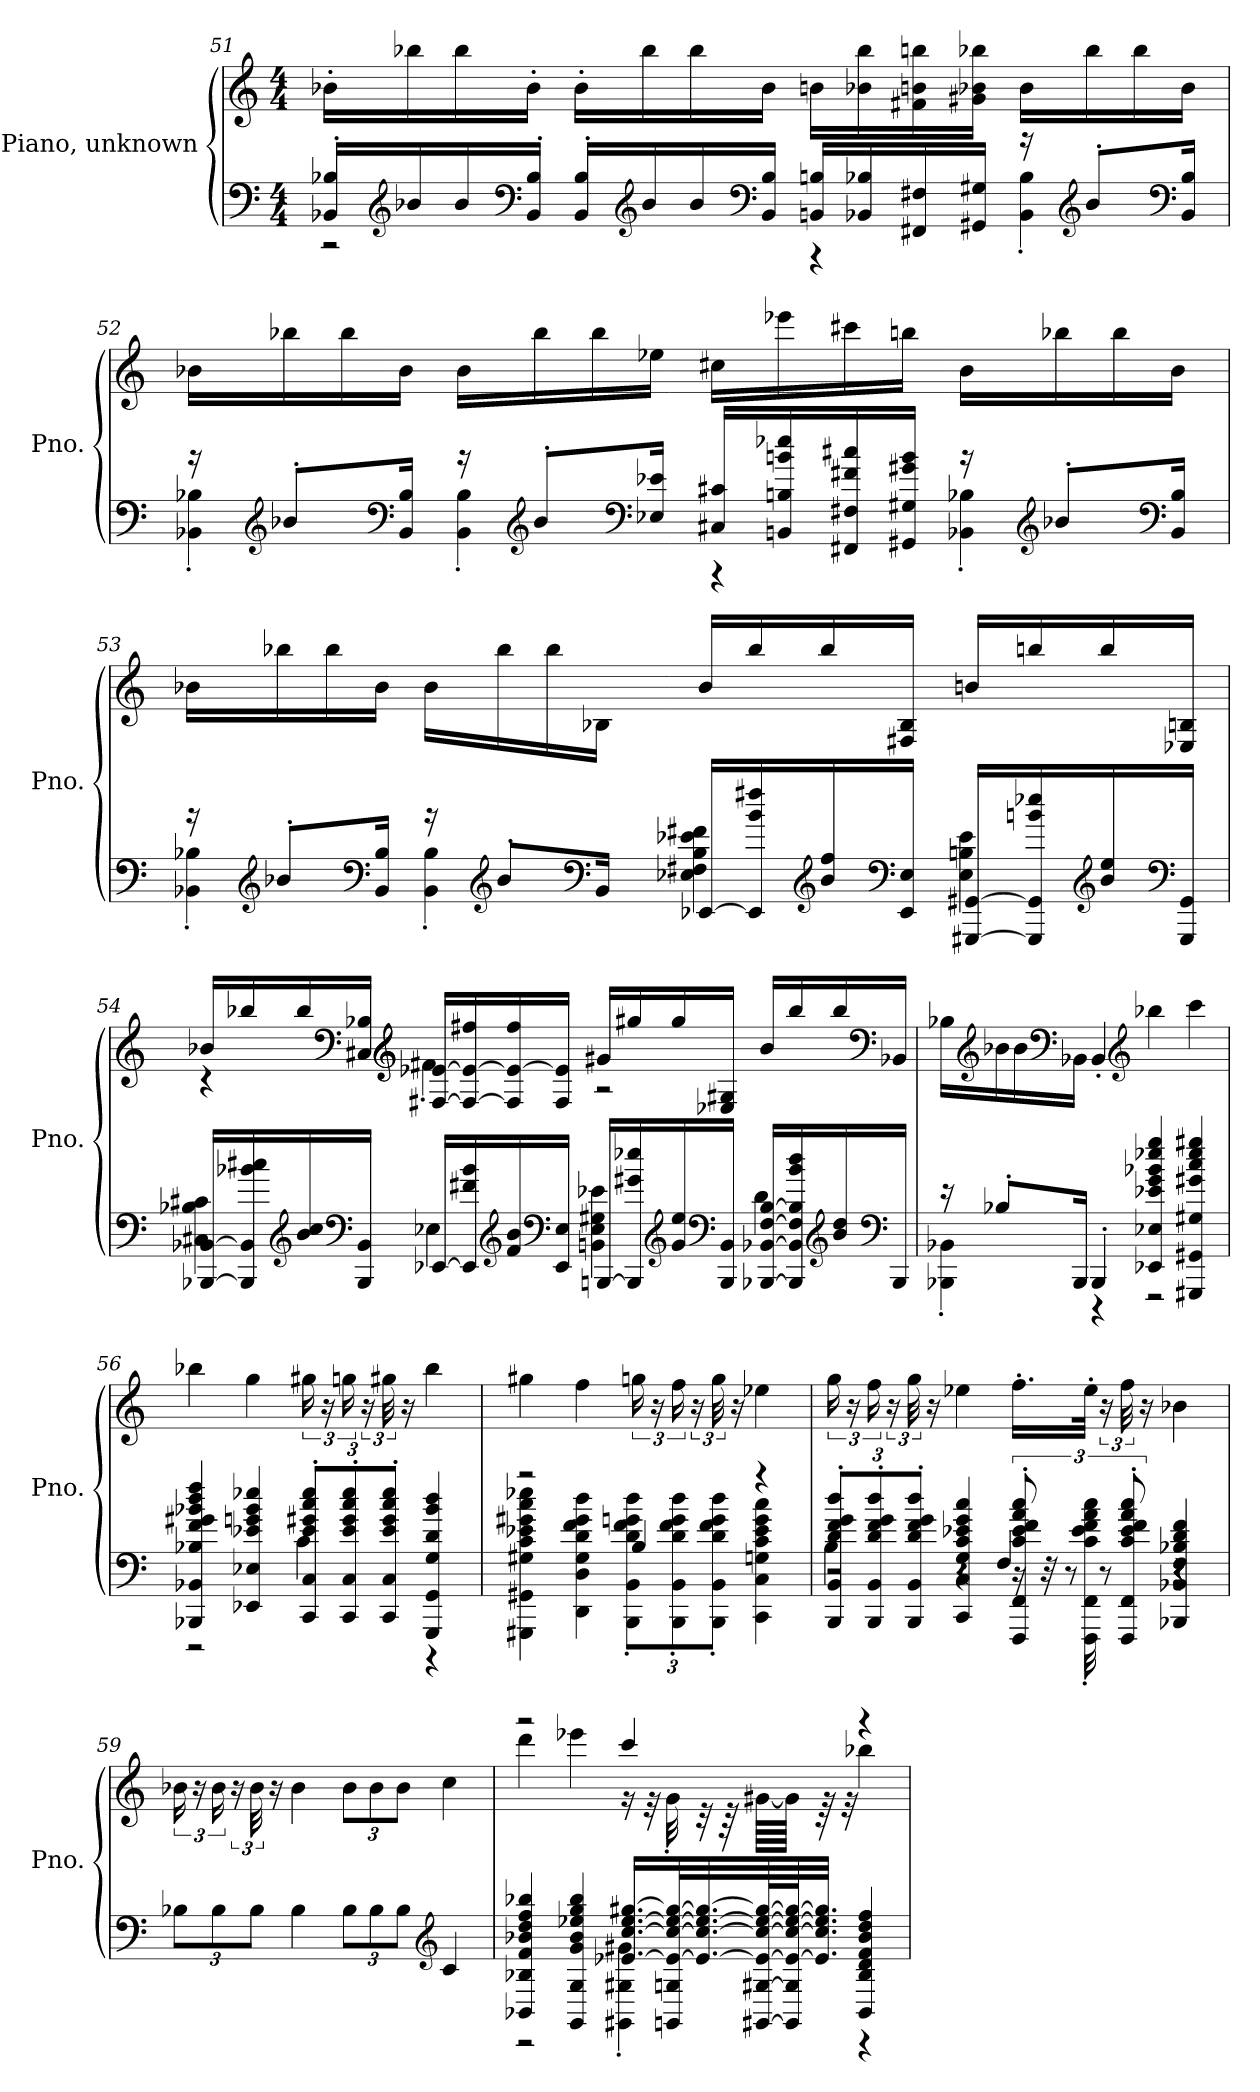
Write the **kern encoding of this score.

**kern	**kern
*part1	*part1
*staff2	*staff1
*I"Piano, unknown	*
*I'Pno.	*
!!LO:LB:g=z
*clefF4	*clefG2
*k[]	*k[]
*M4/4	*M4/4
=51	=51
*^	*
16BB-X/' 16B-X/'LL	2r	16b-X'\LL
*clefG2	*	*
16b-X/	.	16bb-X\
16b-/	.	16bb-\
*clefF4	*	*
16BB-/' 16B-/'JJ	.	16b-'\JJ
16BB-/' 16B-/'LL	.	16b-'\LL
*clefG2	*	*
16b-/	.	16bb-\
16b-/	.	16bb-\
*clefF4	*	*
16BB-/ 16B-/JJ	.	16b-\JJ
16BBn/ 16Bn/LL	4r	16bn\LL
16BB-X/ 16B-X/	.	16b-X\ 16bb-\
16FF#X/ 16F#X/	.	16f#X\ 16bn\ 16bbn\
16GG#X/ 16G#X/JJ	.	16g#X\ 16b-X\ 16bb-X\JJ
16r	4BB-\' 4B-\'	16b-\LL
*clefG2	*	*
8b-'/L	.	16bb-\
.	.	16bb-\
*clefF4	*	*
16BB-/ 16B-/Jk	.	16b-\JJ
!!LO:PB:g=z
=52	=52	=52
16r	4BB-X\' 4B-X\'	16b-X\LL
*clefG2	*	*
8b-X'/L	.	16bb-X\
.	.	16bb-\
*clefF4	*	*
16BB-/ 16B-/Jk	.	16b-\JJ
16r	4BB-\' 4B-\'	16b-\LL
*clefG2	*	*
8b-'/L	.	16bb-\
.	.	16bb-\
*clefF4	*	*
16E-X/ 16e-X/Jk	.	16ee-X\JJ
16C#X/ 16c#X/LL	4r	16cc#X\LL
16BBn/ 16Bn/ 16bn/ 16ee-X/	.	16eee-X\
16FF#X/ 16F#X/ 16f#X/ 16cc#X/	.	16ccc#X\
16GG#X/ 16G#X/ 16g#X/ 16b/JJ	.	16bbn\JJ
16r	4BB-X\' 4B-X\'	16b-\LL
*clefG2	*	*
8b-X'/L	.	16bb-X\
.	.	16bb-\
*clefF4	*	*
16BB-/ 16B-/Jk	.	16b-\JJ
!!LO:LB:g=z
=53	=53	=53
16r	4BB-X\' 4B-X\'	16b-X\LL
*clefG2	*	*
8b-X'/L	.	16bb-X\
.	.	16bb-\
*clefF4	*	*
16BB-/ 16B-/Jk	.	16b-\JJ
16r	4BB-\' 4B-\'	16b-\LL
*clefG2	*	*
8b-'/L	.	16bb-\
.	.	16bb-\
*clefF4	*	*
16BB-/Jk	.	16B-X\JJ
[16EE-X/LL	4E-X\ 4F#X\ 4B-\ 4e-X\ 4f#X\	16b-/LL
16EE-/] 16b-/ 16ff#X/	.	16bb-/
*clefG2	*	*
16b-/ 16ff#/	.	16bb-/
*clefF4	*	*
16EE-/ 16E-/JJ	.	16F#X/ 16B-/JJ
[16GGG#X/ [16GG#X/LL	4E-\ 4Bn\ 4e-\	16bn/LL
16GGG#/] 16GG#/] 16bn/ 16ee-X/	.	16bbn/
*clefG2	*	*
16b/ 16ee-/	.	16bb/
*clefF4	*	*
16GGG#/ 16GG#/JJ	.	16E-X/ 16Bn/JJ
!!LO:LB:g=z
=54	=54	=54
*	*	*^
[16BBB-X/ [16BB-X/LL	4C#X\ 4B-X\ 4c#X\	16b-X/LL	4r
16BBB-/] 16BB-/] 16b-X/ 16cc#X/	.	16bb-X/	.
*clefG2	*	*	*
16b-/ 16cc#/	.	16bb-/	.
*clefF4	*	*clefF4	*
16BBB-/ 16BB-/JJ	.	16C#X/ 16B-X/JJ	.
*	*	*clefG2	*
[16EE-X/LL	4E-X\	[16F#X/ [16e-X/LL	4f#X'\
16EE-/] 16f#X/ 16b-/	.	16F#/_ 16e-/_ 16ff#X/	.
*clefG2	*	*	*
16f#/ 16b-/	.	16F#/] 16e-/_ 16ff#/	.
*clefF4	*	*	*
16EE-/ 16E-/JJ	.	16F#/ 16e-/]JJ	.
[16BBBn/LL	4BBn\ 4E-\ 4G#X\ 4e-X\	16g#X/LL	2r
16BBB/] 16g#X/ 16ee-X/	.	16gg#X/	.
*clefG2	*	*	*
16g#/ 16ee-/	.	16gg#/	.
*clefF4	*	*	*
16BBB/ 16BB/JJ	.	16E-X/ 16G#X/JJ	.
[16BBB-X/ [16BB-X/ [16F/ [16B-/LL	4d\	16b-/LL	.
16BBB-/] 16BB-/] 16F/] 16B-/] 16b-/ 16dd/	.	16bb-/	.
*clefG2	*	*	*
16b-/ 16dd/	.	16bb-/	.
*clefF4	*	*clefF4	*
16BBB-/JJ	.	16BB-X/JJ	.
*	*	*v	*v
!!LO:LB:g=z
=55	=55	=55
16r	4BBB-X\' 4BB-X\'	16B-X\LL
*	*	*clefG2
8B-X'/L	.	16b-X\
.	.	16b-\
*	*	*clefF4
16BBB-/Jk	.	16BB-X\JJ
4BBB-'/	4r	4BB-'/
*	*	*clefG2
4EE-X/ 4E-X/ 4e-X/ 4g/ 4b-X/ 4ee-X/ 4gg/	2r	4bb-X\
4GGG#X/ 4GG#X/ 4G#X/ 4g#X/ 4cc/ 4ee-/ 4gg#X/	.	4ccc\
=56	=56	=56
4BBB-X/ 4BB-X/ 4B-X/ 4f/ 4g#X/ 4b-X/ 4dd/ 4ff/	2r	4bb-X\
4EE-X/ 4E-X/ 4e-X/ 4gn/ 4b-/ 4ee-X/	.	4gg\
*Xbrackettup	*	*
12CC/' 12C/' 12e-/' 12g#X/' 12cc/' 12ee-/'L	4c\	24gg#X\
.	.	24r
12CC/' 12C/' 12e-/' 12g#/' 12cc/' 12ee-/'	.	24ggn\
.	.	24r
12CC/' 12C/' 12e-/' 12g#/' 12cc/' 12ee-/'J	.	48gg#X\
.	.	16r
4GGG/ 4GG/ 4G/ 4d/ 4b-/ 4dd/	4r	4bb-\
=57	=57	=57
2r	4GGG#X\ 4GG#X\ 4G#X\ 4c\ 4e-X\ 4g#X\ 4cc\ 4ee-X\	4gg#X\
.	4DD\ 4D\ 4G#\ 4d\ 4f\ 4g#\ 4dd\	4ff\
4B/	12BBB\' 12BB\' 12d\' 12f\' 12gn\' 12dd\'L	24ggn\
.	.	24r
.	12BBB\' 12BB\' 12d\' 12f\' 12g\' 12dd\'	24ff\
.	.	24r
.	12BBB\' 12BB\' 12d\' 12f\' 12g\' 12dd\'J	48gg\
.	.	16r
4r	4CC\ 4C\ 4Gn\ 4c\ 4e-\ 4g\ 4cc\	4ee-X\
!!LO:LB:g=z
=58	=58	=58
*	*^	*
12BBB/' 12BB/' 12d/' 12f/' 12g/' 12dd/'L	4B\	2r	24gg\
.	.	.	24r
12BBB/' 12BB/' 12d/' 12f/' 12g/' 12dd/'	.	.	24ff\
.	.	.	24r
12BBB/' 12BB/' 12d/' 12f/' 12g/' 12dd/'J	.	.	48gg\
.	.	.	16r
4CC/ 4C/ 4G/ 4c/ 4e-X/ 4g/ 4cc/	4r	.	4ee-X\
*brackettup	*	*	*
12FFF/' 12FF/' 12c/' 12e-/' 12f/' 12a/' 12cc/'	16r	4F/	16.ff'\LL
.	32r	.	.
12r	.	.	.
.	32FFF\' 32FF\' 32c\' 32e-\' 32f\' 32a\' 32cc\'	.	32ee-'\JJk
.	8r	.	24r
12FFF/' 12FF/' 12c/' 12e-/' 12f/' 12a/' 12cc/'	.	.	48ff\
.	.	.	16r
4BBB-X/ 4BB-X/ 4F/ 4B-X/ 4d/ 4f/	4r	4r	4b-X\
*v	*v	*v	*
=59	=59
*Xbrackettup	*
12B-X\L	24b-X\
.	24r
12B-\	24b-\
.	24r
12B-\J	48b-\
.	16r
4B-\	4b-\
*	*Xbrackettup
12B-\L	12b-\L
12B-\	12b-\
12B-\J	12b-\J
*clefG2	*
4c/	4cc\
!!LO:LB:g=z
=60	=60
*^	*^
4BB-X/ 4B-X/ 4f/ 4b-X/ 4dd/ 4ff/ 4bb-X/	2r	2r	4ddd\
4GG/ 4G/ 4g/ 4b-/ 4ee-X/ 4gg/ 4bb-/	.	.	4eee-X\
[16.e-X/ [16.cc/ [16.ee-/ [16.gg#X/LL	4GG#X\' 4G#X\' 4g#X\'	4ccc/	16r
.	.	.	32r
32GGn/ 32Gn/ 32e-/_ 32cc/_ 32ee-/_ 32gg#/_L	.	.	32g'\
32.e-/_ 32.cc/_ 32.ee-/_ 32.gg#/_	.	.	32r
.	.	.	64r
[64GG#X/ [64G#X/ 64e-/_ 64cc/_ 64ee-/_ 64gg#/_L	.	.	[64g#X\LLLL
64GG#/] 64G#/] 64e-/_ 64cc/_ 64ee-/_ 64gg#/_J	.	.	64g#\JJJJ]
32.e-/] 32.cc/] 32.ee-/] 32.gg#/]JJJ	.	.	64r
.	.	.	32r
4BB-/ 4B-/ 4d/ 4f/ 4b-/ 4dd/ 4ff/	4r	4r	4bb-X\
*v	*v	*	*
*	*v	*v
=	=
*-	*-
